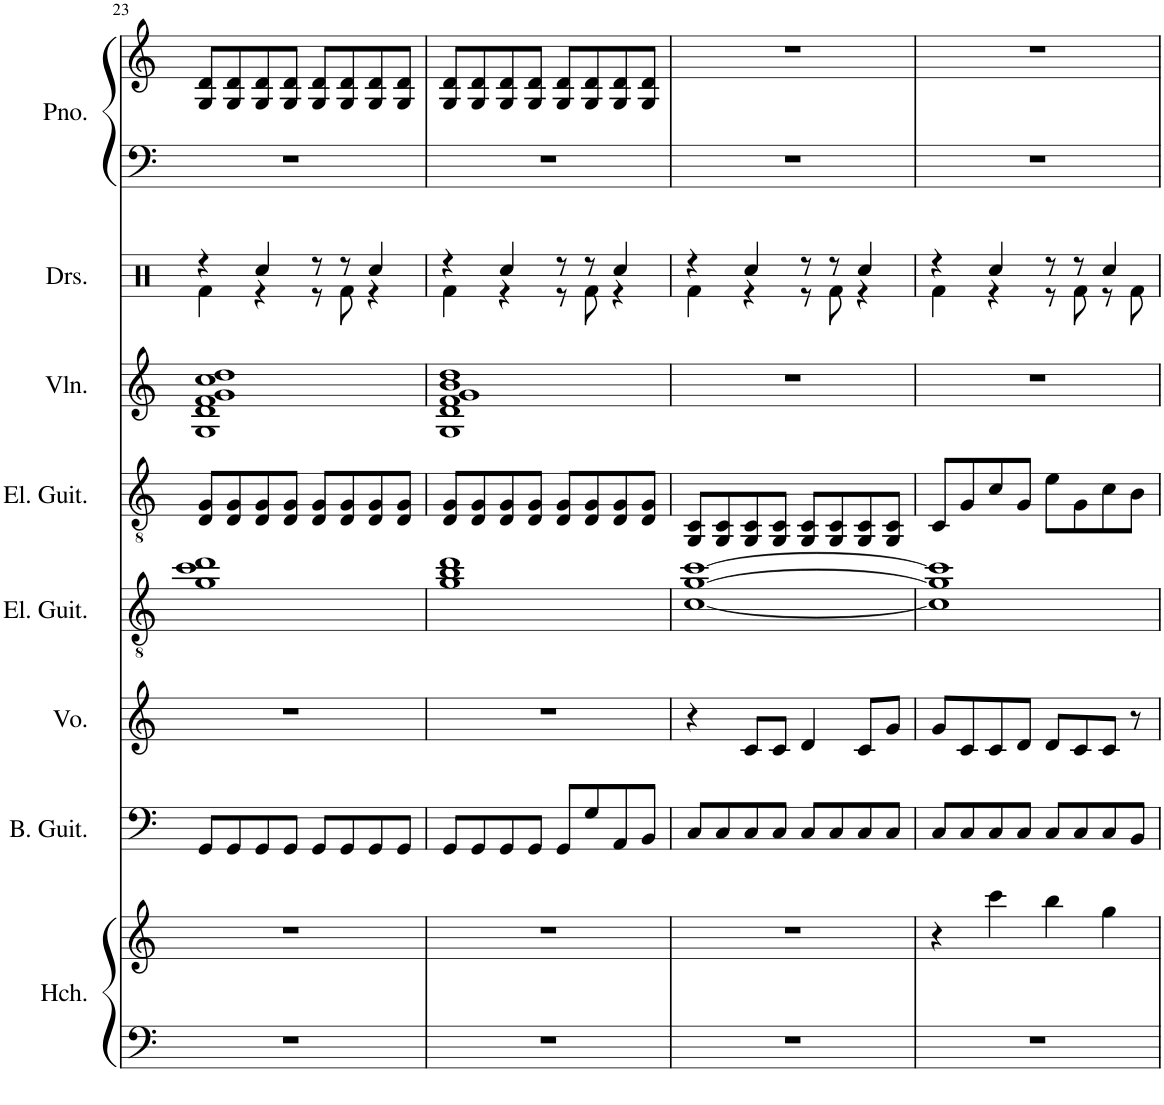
**kern	**kern	**kern	**kern	**kern	**kern	**kern	**kern	**kern	**kern
*part8	*part8	*part7	*part6	*part5	*part4	*part3	*part2	*part1	*part1
*staff10	*staff9	*staff8	*staff7	*staff6	*staff5	*staff4	*staff3	*staff2	*staff1
*I"Harpsichord	*	*I"Bass Guitar	*I"Voice	*I"Electric Guitar	*I"Electric Guitar	*I"Violin	*I"Drumset	*I"Piano	*
*I'Hch.	*	*I'B. Guit.	*I'Vo.	*I'El. Guit.	*I'El. Guit.	*I'Vln.	*I'Drs.	*I'Pno.	*
!!LO:PB:g=z
*clefF4	*clefG2	*clefF4	*clefG2	*clefGv2	*clefGv2	*clefG2	*clefX	*clefF4	*clefG2
*	*	*Trd7c12	*	*	*	*	*	*	*
*k[]	*k[]	*k[]	*k[]	*k[]	*k[]	*k[]	*k[]	*k[]	*k[]
*M4/4	*M4/4	*M4/4	*M4/4	*M4/4	*M4/4	*M4/4	*M4/4	*M4/4	*M4/4
=23	=23	=23	=23	=23	=23	=23	=23	=23	=23
*	*	*	*	*	*	*	*^	*	*
1r	1r	8GG/L	1r	1g 1cc 1dd	8D/ 8G/L	1G 1d 1f 1g 1cc 1dd	4r	4Rf\	1r	8G/ 8d/L
.	.	8GG/	.	.	8D/ 8G/	.	.	.	.	8G/ 8d/
.	.	8GG/	.	.	8D/ 8G/	.	4Rcc/	4r	.	8G/ 8d/
.	.	8GG/J	.	.	8D/ 8G/J	.	.	.	.	8G/ 8d/J
.	.	8GG/L	.	.	8D/ 8G/L	.	8r	8r	.	8G/ 8d/L
.	.	8GG/	.	.	8D/ 8G/	.	8r	8Rf\	.	8G/ 8d/
.	.	8GG/	.	.	8D/ 8G/	.	4Rcc/	4r	.	8G/ 8d/
.	.	8GG/J	.	.	8D/ 8G/J	.	.	.	.	8G/ 8d/J
=24	=24	=24	=24	=24	=24	=24	=24	=24	=24	=24
1r	1r	8GG/L	1r	1g 1b 1dd	8D/ 8G/L	1G 1d 1f 1g 1b 1dd	4r	4Rf\	1r	8G/ 8d/L
.	.	8GG/	.	.	8D/ 8G/	.	.	.	.	8G/ 8d/
.	.	8GG/	.	.	8D/ 8G/	.	4Rcc/	4r	.	8G/ 8d/
.	.	8GG/J	.	.	8D/ 8G/J	.	.	.	.	8G/ 8d/J
.	.	8GG/L	.	.	8D/ 8G/L	.	8r	8r	.	8G/ 8d/L
.	.	8G/	.	.	8D/ 8G/	.	8r	8Rf\	.	8G/ 8d/
.	.	8AA/	.	.	8D/ 8G/	.	4Rcc/	4r	.	8G/ 8d/
.	.	8BB/J	.	.	8D/ 8G/J	.	.	.	.	8G/ 8d/J
=25	=25	=25	=25	=25	=25	=25	=25	=25	=25	=25
1r	1r	8C/L	4r	[1c [1g [1cc	8GG/ 8C/L	1r	4r	4Rf\	1r	1r
.	.	8C/	.	.	8GG/ 8C/	.	.	.	.	.
.	.	8C/	8c/L	.	8GG/ 8C/	.	4Rcc/	4r	.	.
.	.	8C/J	8c/J	.	8GG/ 8C/J	.	.	.	.	.
.	.	8C/L	4d/	.	8GG/ 8C/L	.	8r	8r	.	.
.	.	8C/	.	.	8GG/ 8C/	.	8r	8Rf\	.	.
.	.	8C/	8c/L	.	8GG/ 8C/	.	4Rcc/	4r	.	.
.	.	8C/J	8g/J	.	8GG/ 8C/J	.	.	.	.	.
=26	=26	=26	=26	=26	=26	=26	=26	=26	=26	=26
1r	4r	8C/L	8g/L	1c] 1g] 1cc]	8C/L	1r	4r	4Rf\	1r	1r
.	.	8C/	8c/	.	8G/	.	.	.	.	.
.	4ccc\	8C/	8c/	.	8c/	.	4Rcc/	4r	.	.
.	.	8C/J	8d/J	.	8G/J	.	.	.	.	.
.	4bb\	8C/L	8d/L	.	8e\L	.	8r	8r	.	.
.	.	8C/	8c/	.	8G\	.	8r	8Rf\	.	.
.	4gg\	8C/	8c/J	.	8c\	.	4Rcc/	8r	.	.
.	.	8BB/J	8r	.	8B\J	.	.	8Rf\	.	.
*	*	*	*	*	*	*	*v	*v	*	*
=	=	=	=	=	=	=	=	=	=
*-	*-	*-	*-	*-	*-	*-	*-	*-	*-
